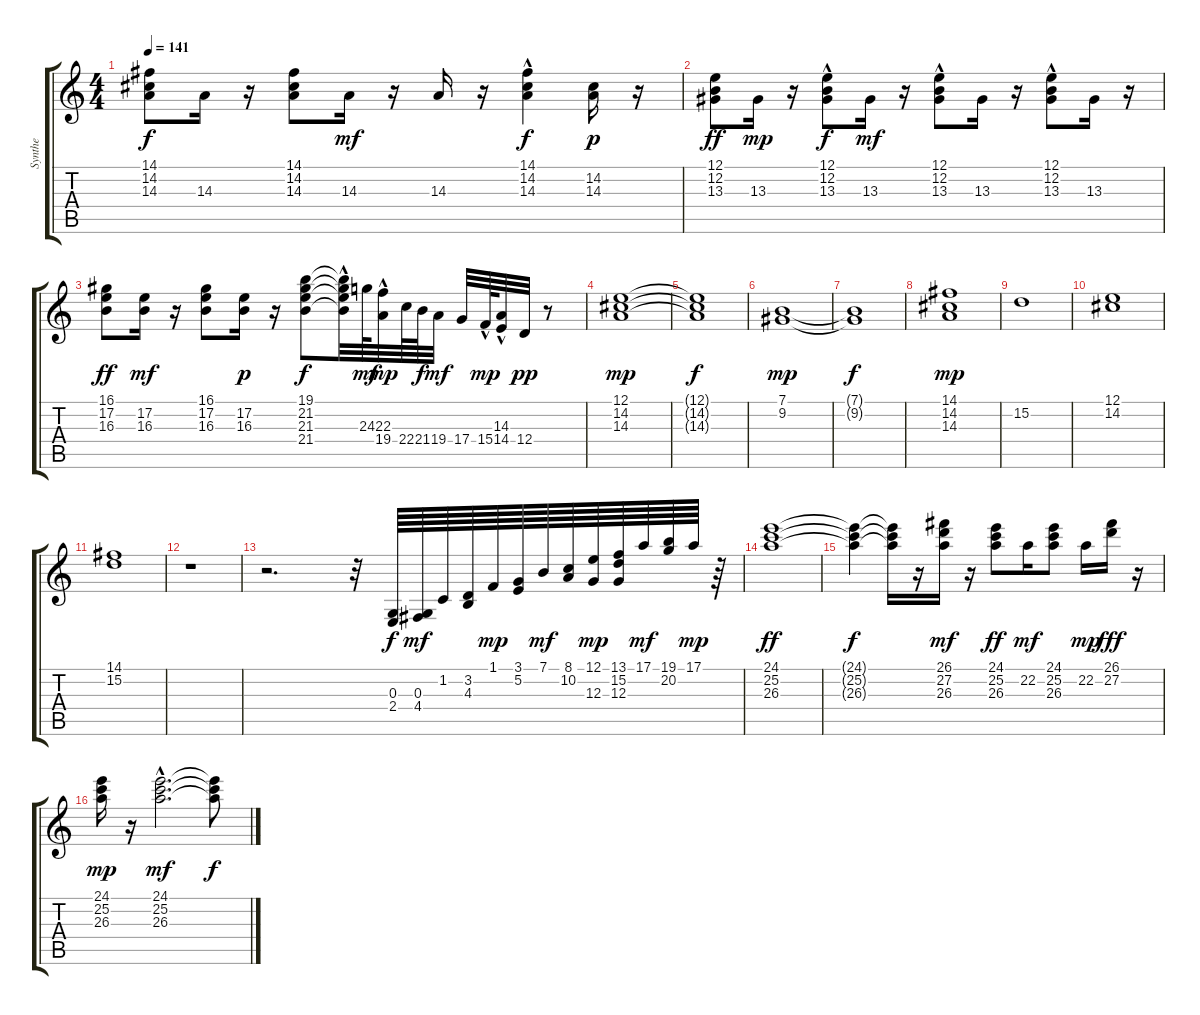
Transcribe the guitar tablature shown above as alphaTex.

\track ("Synthe" "Synthe") {instrument rockorgan}
\staff {score tabs}
\tuning (E4 B3 G3 D3 A2 E2) {hide}
\ts (4 4)
\tempo 141
\clef g2
\ks c
(14.1{t} 14.2{t} 14.3{t}).8{dy f} 14.3.16 r.16 (14.1 14.2 14.3).8 14.3.16{dy mf} r.16 14.3.16 r.16 (14.1 14.2{hac} 14.3{hac}).4{dy f} (14.2 14.3).16{dy p} r.16 |
(12.1 12.2 13.3).8{dy ff} 13.3.16{dy mp} r.16 (12.1{hac} 12.2{hac} 13.3).8{dy f} 13.3.16{dy mf} r.16 (12.1{hac} 12.2{hac} 13.3).8 13.3.16 r.16 (12.1{hac} 12.2{hac} 13.3).8 13.3.16 r.16 |
(16.1 17.2 16.3).8{dy ff} (17.2 16.3).16{dy mf} r.16 (16.1 17.2 16.3).8 (17.2 16.3).16{dy p} r.16 (19.1 21.2 21.3 21.4).8{dy f} (19.1{t} 21.2{t} 21.3{hac t} 21.4{t}).32 24.3.64{dy mf} (22.3{hac} 19.4).32{dy mp} 22.4.64 21.4.64{dy f} 19.4.32{dy mf} 17.4.32 15.4{hac}.64{dy mp} (14.3 14.4{hac}).32 12.4.32{dy pp} r.8 |
(12.1 14.2 14.3).1{dy mp} |
(12.1{t} 14.2{t} 14.3{t}).1{dy f} |
(7.1 9.2).1{dy mp} |
(7.1{t} 9.2{t}).1{dy f} |
(14.1 14.2 14.3).1{dy mp} |
15.2.1 |
(12.1 14.2).1 |
(14.1 15.2).1 |
r.1 |
r.2{d} r.32 (0.3 2.4).64{dy f} (0.3 4.4).64{dy mf} 1.2.64 (3.2 4.3).64 1.1.64{dy mp} (3.1 5.2).64 7.1.64{dy mf} (8.1 10.2).64 (12.1 12.3).64{dy mp} (13.1 15.2 12.3).64 17.1.64{dy mf} (19.1 20.2).64 17.1.64{dy mp} r.64 |
(24.1 25.2 26.3).1{dy ff} |
(24.1{t} 25.2{t} 26.3{t}).4{dy f} (24.1{t} 25.2{t} 26.3{t}).16 r.16 (26.1 27.2 26.3).16{dy mf} r.16 (24.1 25.2 26.3).8{dy ff} 22.2.16{dy mf} (24.1 25.2 26.3).8 22.2.16{dy mp} (26.1 27.2).16{dy fff} r.16 |
(24.1 25.2 26.3).16{dy mp} r.16 (24.1{hac} 25.2{hac} 26.3{hac}).2{d dy mf} (24.1{t} 25.2{t} 26.3{t}).8{dy f}
